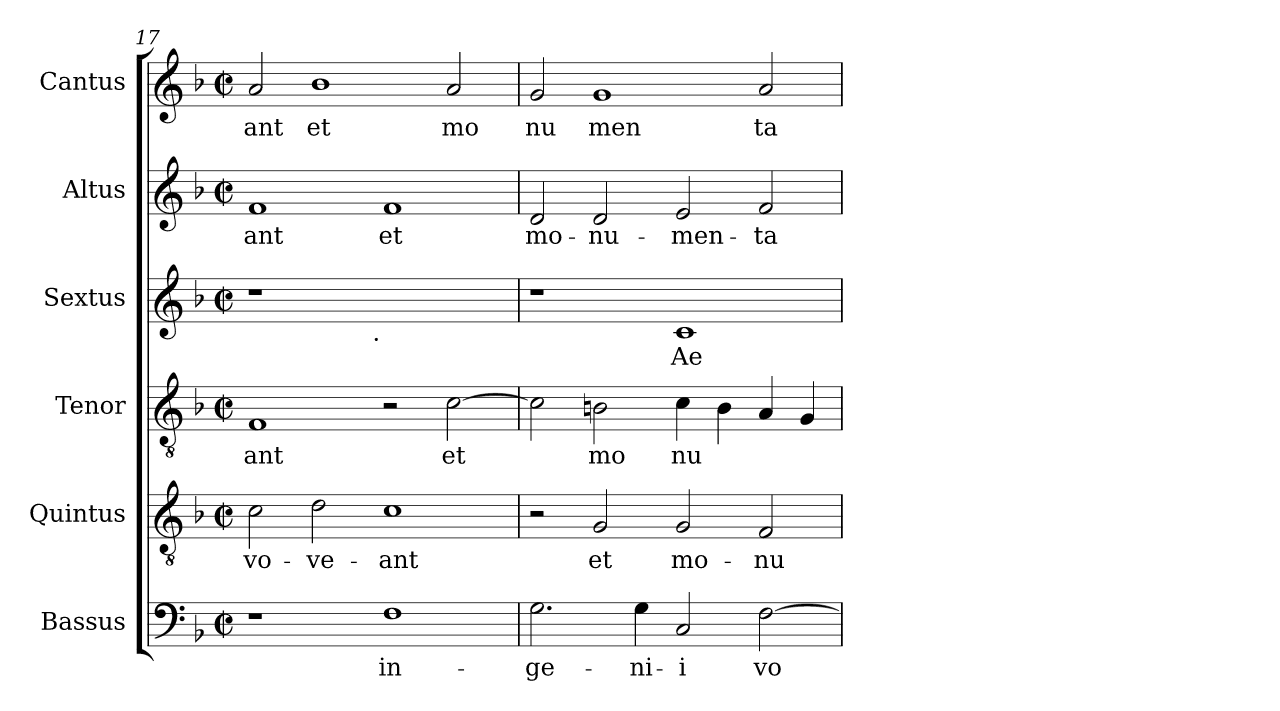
**kern	**text	**kern	**text	**kern	**text	**kern	**text	**kern	**text	**kern	**text
*part6	*part6	*part5	*part5	*part4	*part4	*part3	*part3	*part2	*part2	*part1	*part1
*staff6	*staff6	*staff5	*staff5	*staff4	*staff4	*staff3	*staff3	*staff2	*staff2	*staff1	*staff1
*I"Bassus	*	*I"Quintus	*	*I"Tenor	*	*I"Sextus	*	*I"Altus	*	*I"Cantus	*
*clefF4	*	*clefGv2	*	*clefGv2	*	*clefG2	*	*clefG2	*	*clefG2	*
*k[b-]	*	*k[b-]	*	*k[b-]	*	*k[b-]	*	*k[b-]	*	*k[b-]	*
*F:	*	*F:	*	*F:	*	*F:	*	*F:	*	*F:	*
*M2/2	*	*M2/2	*	*M2/2	*	*M2/2	*	*M2/2	*	*M2/2	*
*met(c|)	*	*met(c|)	*	*met(c|)	*	*met(c|)	*	*met(c|)	*	*met(c|)	*
=17	=17	=17	=17	=17	=17	=17	=17	=17	=17	=17	=17
!	!	!	!LO:LY:b:cj	!	!LO:LY:b:cj	!	!	!	!LO:LY:b:cj	!	!LO:LY:b:cj
*	*	*	*	*	*	*^	*	*	*	*	*
1r	.	2c\	vo-	1F	ant	1r	2ryy	.	1f	-ant	2a/	ant
!	!	!	!LO:LY:b:cj	!	!	!	!	!	!	!	!	!LO:LY:b:cj
.	.	2d\	-ve-	.	.	.	4...ryy	.	.	.	1b-	et
!	!	!	!	!	!	!	!LO:TX:b:t=.	!	!	!	!	!
.	.	.	.	.	.	.	1ryy	.	.	.	.	.
!	!LO:LY:b:cj	!	!LO:LY:b:cj	!	!	!	!	!	!	!LO:LY:b:cj	!	!
1F	in-	1c	-ant	2r	.	1ryy	.	.	1f	et	.	.
!	!	!	!	!	!LO:LY:b:cj	!	!	!	!	!	!	!LO:LY:b:cj
.	.	.	.	[>2c\	et	.	.	.	.	.	2a/	mo
.	.	.	.	.	.	.	32ryy	.	.	.	.	.
=18	=18	=18	=18	=18	=18	=18	=18	=18	=18	=18	=18	=18
!	!LO:LY:b:cj	!	!	!	!LO:LY:b:cj	!	!	!	!	!LO:LY:b:cj	!	!LO:LY:b:cj
*	*	*	*	*	*	*v	*v	*	*	*	*	*
2.G\	-ge-	2r	.	2c\]	.	1r	.	2d/	mo-	2g/	nu
!	!	!	!LO:LY:b:cj	!	!LO:LY:b:cj	!	!	!	!LO:LY:b:cj	!	!LO:LY:b:cj
.	.	2G/	et	2B\	mo	.	.	2d/	-nu-	1g	men
!	!LO:LY:b:cj	!	!	!	!	!	!	!	!	!	!
4G\	-ni-	.	.	.	.	.	.	.	.	.	.
!	!LO:LY:b:cj	!	!LO:LY:b:cj	!	!LO:LY:b:cj	!	!LO:LY:b:cj	!	!LO:LY:b:cj	!	!
2C/	-i	2G/	mo-	4c\	nu	1c	Ae-	2e/	-men-	.	.
!	!	!	!	!	!LO:LY:b:cj	!	!	!	!	!	!
.	.	.	.	4B\	.	.	.	.	.	.	.
!	!LO:LY:b:cj	!	!LO:LY:b:cj	!	!LO:LY:b:cj	!	!	!	!LO:LY:b:cj	!	!LO:LY:b:cj
[>2F\	vo-	2F/	-nu-	4A/	.	.	.	2f/	-ta	2a/	ta
!	!	!	!	!	!LO:LY:b:cj	!	!	!	!	!	!
.	.	.	.	4G/	.	.	.	.	.	.	.
=	=	=	=	=	=	=	=	=	=	=	=
*-	*-	*-	*-	*-	*-	*-	*-	*-	*-	*-	*-
